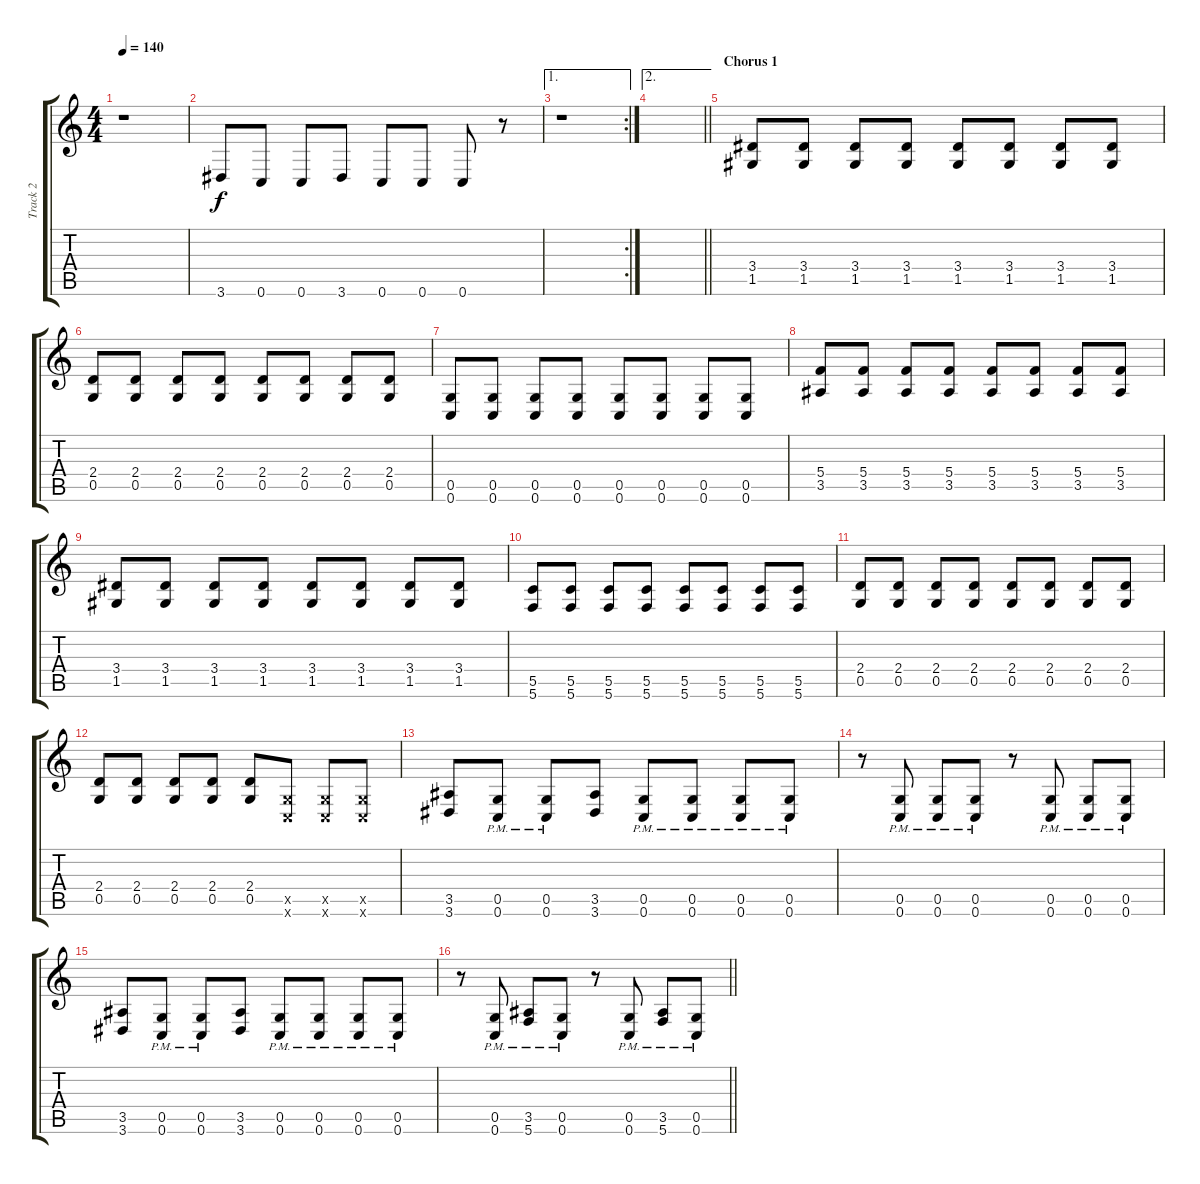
\track ("Track 2" "Track 2") {instrument distortionguitar}
\staff {score tabs}
\tuning (D4 A3 F3 C3 G2 C2) {hide}
\ts (4 4)
\tempo 140
\clef g2
\ks c
r.1{dy f} |
3.6.8 0.6.8 0.6.8 3.6.8 0.6.8 0.6.8 0.6.8 r.8 |
\ae 1
\rc 2
r.1 |
\ae 2
\barLineRight lightlight
|
\section ("" "Chorus 1")
(3.4 1.5).8 (3.4 1.5).8 (3.4 1.5).8 (3.4 1.5).8 (3.4 1.5).8 (3.4 1.5).8 (3.4 1.5).8 (3.4 1.5).8 |
(2.4 0.5).8 (2.4 0.5).8 (2.4 0.5).8 (2.4 0.5).8 (2.4 0.5).8 (2.4 0.5).8 (2.4 0.5).8 (2.4 0.5).8 |
(0.5 0.6).8 (0.5 0.6).8 (0.5 0.6).8 (0.5 0.6).8 (0.5 0.6).8 (0.5 0.6).8 (0.5 0.6).8 (0.5 0.6).8 |
(5.4 3.5).8 (5.4 3.5).8 (5.4 3.5).8 (5.4 3.5).8 (5.4 3.5).8 (5.4 3.5).8 (5.4 3.5).8 (5.4 3.5).8 |
(3.4 1.5).8 (3.4 1.5).8 (3.4 1.5).8 (3.4 1.5).8 (3.4 1.5).8 (3.4 1.5).8 (3.4 1.5).8 (3.4 1.5).8 |
(5.5 5.6).8 (5.5 5.6).8 (5.5 5.6).8 (5.5 5.6).8 (5.5 5.6).8 (5.5 5.6).8 (5.5 5.6).8 (5.5 5.6).8 |
(2.4 0.5).8 (2.4 0.5).8 (2.4 0.5).8 (2.4 0.5).8 (2.4 0.5).8 (2.4 0.5).8 (2.4 0.5).8 (2.4 0.5).8 |
(2.4 0.5).8 (2.4 0.5).8 (2.4 0.5).8 (2.4 0.5).8 (2.4 0.5).8 (0.5{x} 0.6{x}).8 (0.5{x} 0.6{x}).8 (0.5{x} 0.6{x}).8 |
(3.5 3.6).8 (0.5{pm} 0.6{pm}).8 (0.5{pm} 0.6{pm}).8 (3.5 3.6).8 (0.5{pm} 0.6{pm}).8 (0.5{pm} 0.6{pm}).8 (0.5{pm} 0.6{pm}).8 (0.5{pm} 0.6{pm}).8 |
r.8 (0.5{pm} 0.6{pm}).8 (0.5{pm} 0.6{pm}).8 (0.5{pm} 0.6{pm}).8 r.8 (0.5{pm} 0.6{pm}).8 (0.5{pm} 0.6{pm}).8 (0.5{pm} 0.6{pm}).8 |
(3.5 3.6).8 (0.5{pm} 0.6{pm}).8 (0.5{pm} 0.6{pm}).8 (3.5 3.6).8 (0.5{pm} 0.6{pm}).8 (0.5{pm} 0.6{pm}).8 (0.5{pm} 0.6{pm}).8 (0.5{pm} 0.6{pm}).8 |
\barLineRight lightlight
r.8 (0.5{pm} 0.6{pm}).8 (3.5{pm} 5.6{pm}).8 (0.5{pm} 0.6{pm}).8 r.8 (0.5{pm} 0.6{pm}).8 (3.5{pm} 5.6{pm}).8 (0.5{pm} 0.6{pm}).8
